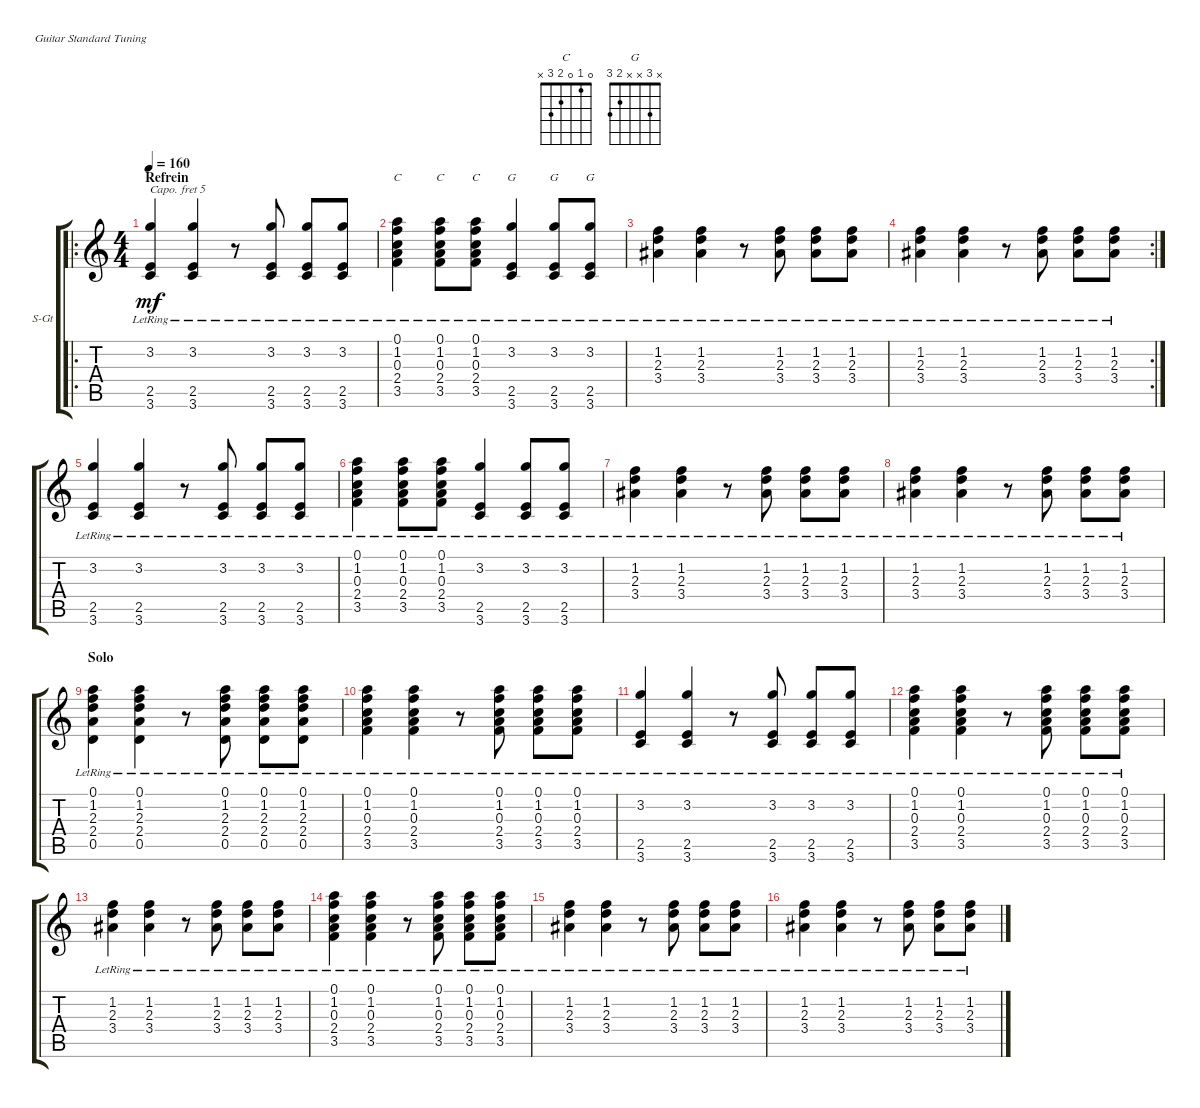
\defaultSystemsLayout 4
\bracketExtendMode groupsimilarinstruments
\firstSystemTrackNameOrientation horizontal
\otherSystemsTrackNameOrientation horizontal
\track ("Strum" "S-Gt") {instrument acousticguitarsteel}
\staff {score tabs}
\capo 5
\tuning (E4 B3 G3 D3 A2 E2)
\chord ("C" 0 1 0 2 3 x)
\chord ("G" x 3 x x 2 3)
\ro
\ts (4 4)
\section ("" "Refrein")
\tempo 160
\clef g2
\ks c
(3.6{lr} 2.5{lr} 3.2{lr}).4{dy mf} (3.6{lr} 2.5{lr} 3.2{lr}).4 r.8 (3.6{lr} 2.5{lr} 3.2{lr}).8 (3.6{lr} 2.5{lr} 3.2{lr}).8 (3.6{lr} 2.5{lr} 3.2{lr}).8 |
(3.5{lr} 2.4{lr} 0.3{lr} 1.2{lr} 0.1{lr}).4{ch "C"} (3.5{lr} 2.4{lr} 0.3{lr} 1.2{lr} 0.1{lr}).8{ch "C"} (3.5{lr} 2.4{lr} 0.3{lr} 1.2{lr} 0.1{lr}).8{ch "C"} (3.6{lr} 2.5{lr} 3.2{lr}).4{ch "G"} (3.6{lr} 2.5{lr} 3.2{lr}).8{ch "G"} (3.6{lr} 2.5{lr} 3.2{lr}).8{ch "G"} |
(3.4{lr} 2.3{lr} 1.2{lr}).4 (3.4{lr} 2.3{lr} 1.2{lr}).4 r.8 (3.4{lr} 2.3{lr} 1.2{lr}).8 (3.4{lr} 2.3{lr} 1.2{lr}).8 (3.4{lr} 2.3{lr} 1.2{lr}).8 |
\rc 2
(3.4{lr} 2.3{lr} 1.2{lr}).4 (3.4{lr} 2.3{lr} 1.2{lr}).4 r.8 (3.4{lr} 2.3{lr} 1.2{lr}).8 (3.4{lr} 2.3{lr} 1.2{lr}).8 (3.4{lr} 2.3{lr} 1.2{lr}).8 |
(3.6{lr} 2.5{lr} 3.2{lr}).4 (3.6{lr} 2.5{lr} 3.2{lr}).4 r.8 (3.6{lr} 2.5{lr} 3.2{lr}).8 (3.6{lr} 2.5{lr} 3.2{lr}).8 (3.6{lr} 2.5{lr} 3.2{lr}).8 |
(3.5{lr} 2.4{lr} 0.3{lr} 1.2{lr} 0.1{lr}).4 (3.5{lr} 2.4{lr} 0.3{lr} 1.2{lr} 0.1{lr}).8 (3.5{lr} 2.4{lr} 0.3{lr} 1.2{lr} 0.1{lr}).8 (3.6{lr} 2.5{lr} 3.2{lr}).4 (3.6{lr} 2.5{lr} 3.2{lr}).8 (3.6{lr} 2.5{lr} 3.2{lr}).8 |
(3.4{lr} 2.3{lr} 1.2{lr}).4 (3.4{lr} 2.3{lr} 1.2{lr}).4 r.8 (3.4{lr} 2.3{lr} 1.2{lr}).8 (3.4{lr} 2.3{lr} 1.2{lr}).8 (3.4{lr} 2.3{lr} 1.2{lr}).8 |
(3.4{lr} 2.3{lr} 1.2{lr}).4 (3.4{lr} 2.3{lr} 1.2{lr}).4 r.8 (3.4{lr} 2.3{lr} 1.2{lr}).8 (3.4{lr} 2.3{lr} 1.2{lr}).8 (3.4{lr} 2.3{lr} 1.2{lr}).8 |
\section ("" "Solo")
(0.5{lr} 2.4{lr} 2.3{lr} 1.2{lr} 0.1{lr}).4 (0.5{lr} 2.4{lr} 2.3{lr} 1.2{lr} 0.1{lr}).4 r.8 (0.5{lr} 2.4{lr} 2.3{lr} 1.2{lr} 0.1{lr}).8 (0.5{lr} 2.4{lr} 2.3{lr} 1.2{lr} 0.1{lr}).8 (0.5{lr} 2.4{lr} 2.3{lr} 1.2{lr} 0.1{lr}).8 |
(3.5{lr} 2.4{lr} 0.3{lr} 1.2{lr} 0.1{lr}).4 (3.5{lr} 2.4{lr} 0.3{lr} 1.2{lr} 0.1{lr}).4 r.8 (3.5{lr} 2.4{lr} 0.3{lr} 1.2{lr} 0.1{lr}).8 (3.5{lr} 2.4{lr} 0.3{lr} 1.2{lr} 0.1{lr}).8 (3.5{lr} 2.4{lr} 0.3{lr} 1.2{lr} 0.1{lr}).8 |
(3.6{lr} 2.5{lr} 3.2{lr}).4 (3.6{lr} 2.5{lr} 3.2{lr}).4 r.8 (3.6{lr} 2.5{lr} 3.2{lr}).8 (3.6{lr} 2.5{lr} 3.2{lr}).8 (3.6{lr} 2.5{lr} 3.2{lr}).8 |
(3.5{lr} 2.4{lr} 0.3{lr} 1.2{lr} 0.1{lr}).4 (3.5{lr} 2.4{lr} 0.3{lr} 1.2{lr} 0.1{lr}).4 r.8 (3.5{lr} 2.4{lr} 0.3{lr} 1.2{lr} 0.1{lr}).8 (3.5{lr} 2.4{lr} 0.3{lr} 1.2{lr} 0.1{lr}).8 (3.5{lr} 2.4{lr} 0.3{lr} 1.2{lr} 0.1{lr}).8 |
(3.4{lr} 2.3{lr} 1.2{lr}).4 (3.4{lr} 2.3{lr} 1.2{lr}).4 r.8 (3.4{lr} 2.3{lr} 1.2{lr}).8 (3.4{lr} 2.3{lr} 1.2{lr}).8 (3.4{lr} 2.3{lr} 1.2{lr}).8 |
(3.5{lr} 2.4{lr} 0.3{lr} 1.2{lr} 0.1{lr}).4 (3.5{lr} 2.4{lr} 0.3{lr} 1.2{lr} 0.1{lr}).4 r.8 (3.5{lr} 2.4{lr} 0.3{lr} 1.2{lr} 0.1{lr}).8 (3.5{lr} 2.4{lr} 0.3{lr} 1.2{lr} 0.1{lr}).8 (3.5{lr} 2.4{lr} 0.3{lr} 1.2{lr} 0.1{lr}).8 |
(3.4{lr} 2.3{lr} 1.2{lr}).4 (3.4{lr} 2.3{lr} 1.2{lr}).4 r.8 (3.4{lr} 2.3{lr} 1.2{lr}).8 (3.4{lr} 2.3{lr} 1.2{lr}).8 (3.4{lr} 2.3{lr} 1.2{lr}).8 |
(3.4{lr} 2.3{lr} 1.2{lr}).4 (3.4{lr} 2.3{lr} 1.2{lr}).4 r.8 (3.4{lr} 2.3{lr} 1.2{lr}).8 (3.4{lr} 2.3{lr} 1.2{lr}).8 (3.4{lr} 2.3{lr} 1.2{lr}).8
